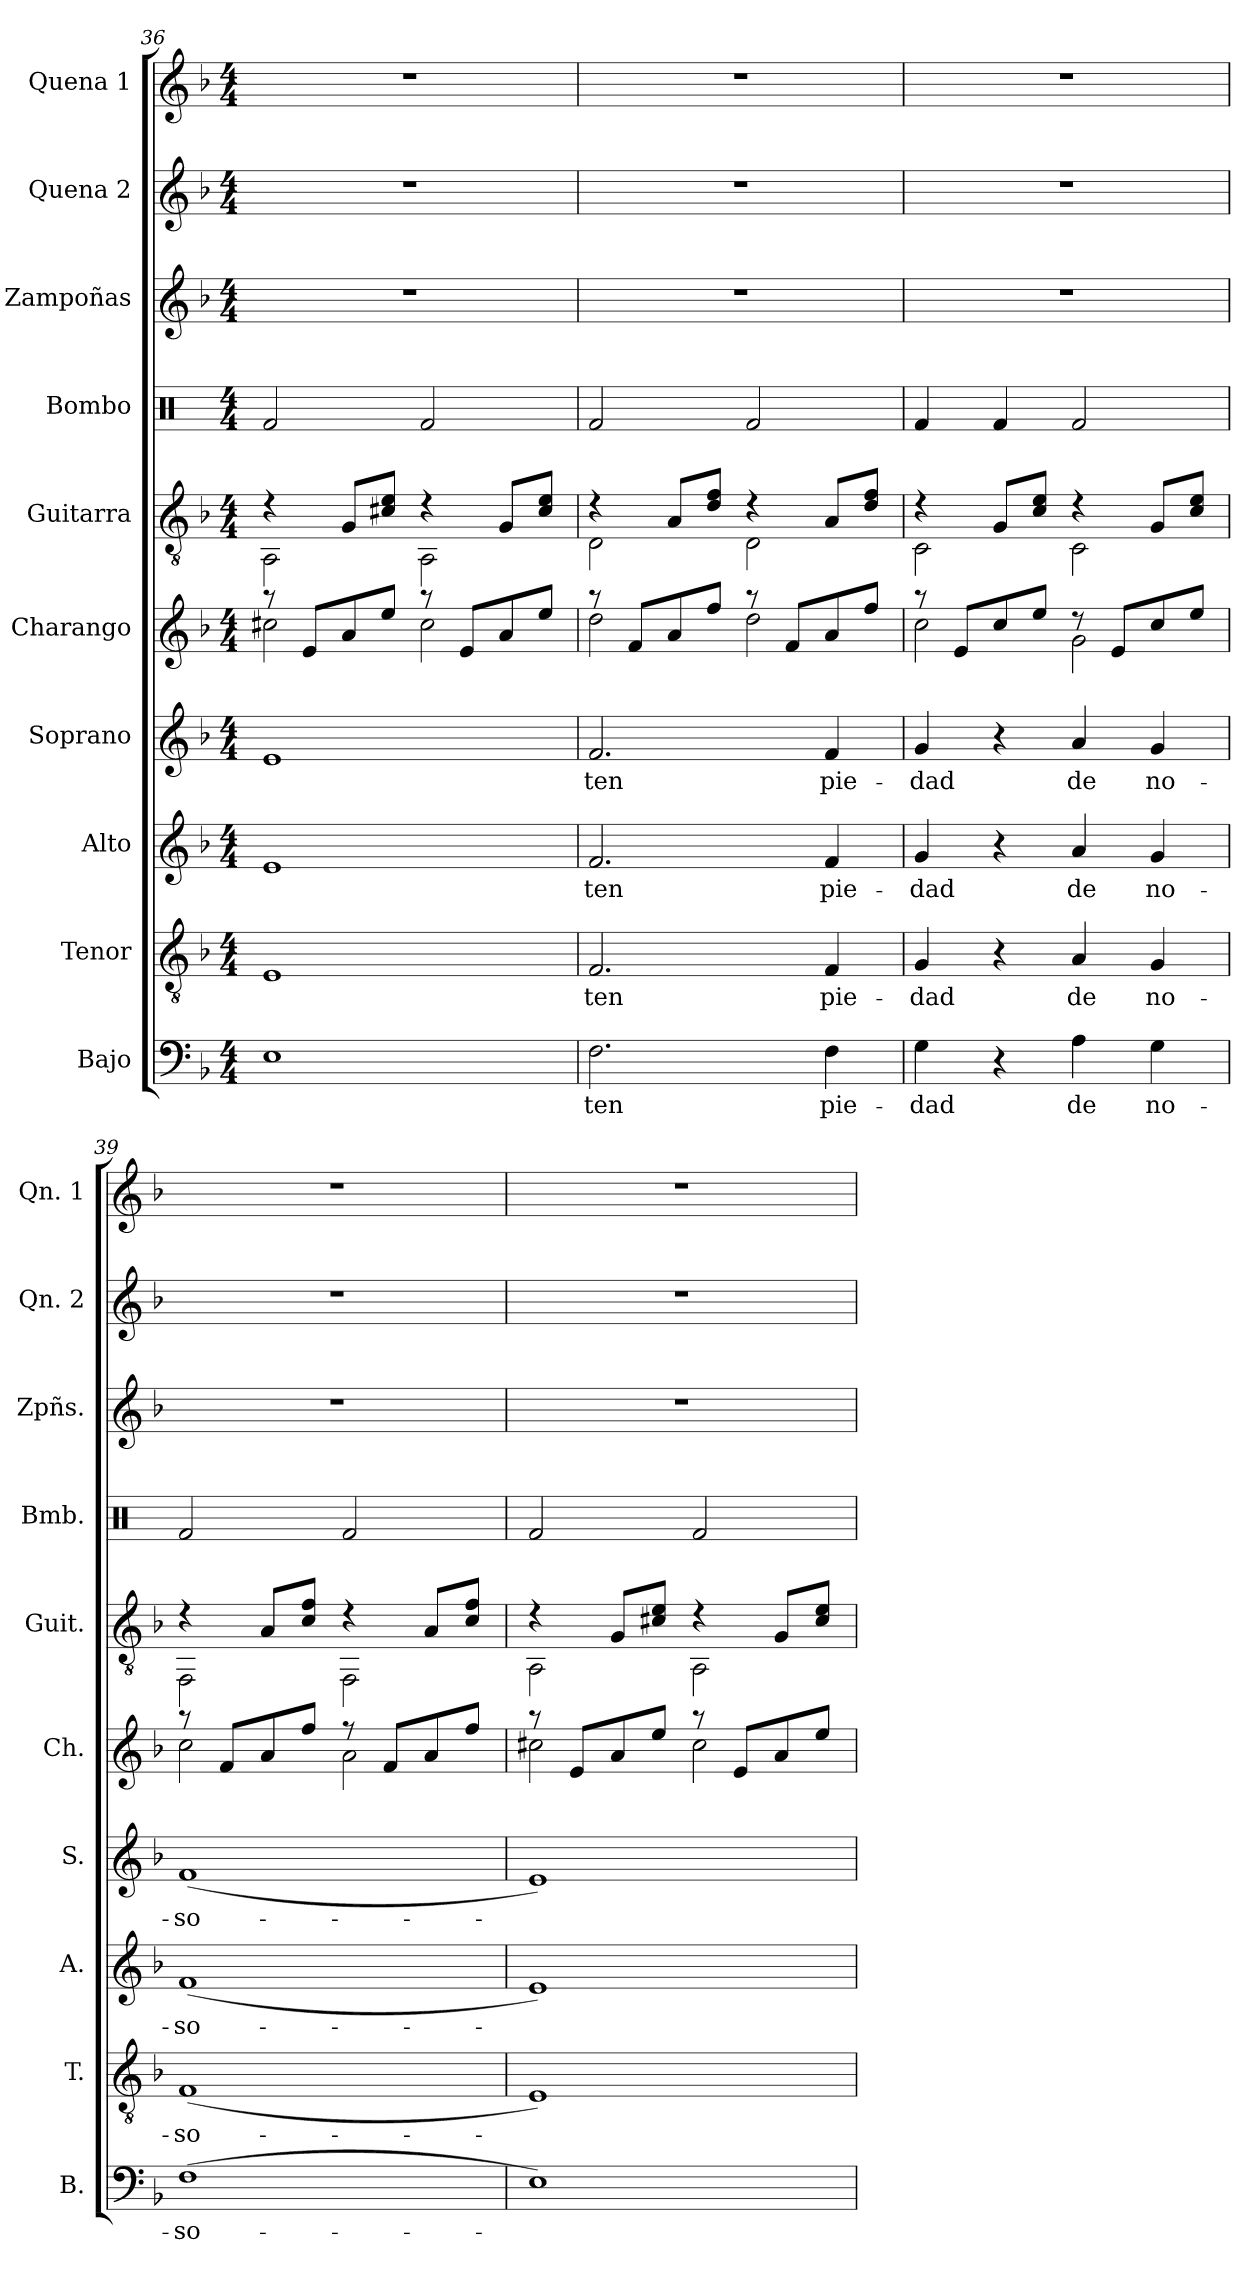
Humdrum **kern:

**kern	**text	**kern	**text	**kern	**text	**kern	**text	**kern	**kern	**kern	**kern	**kern	**kern
*part10	*part10	*part9	*part9	*part8	*part8	*part7	*part7	*part6	*part5	*part4	*part3	*part2	*part1
*staff10	*staff10	*staff9	*staff9	*staff8	*staff8	*staff7	*staff7	*staff6	*staff5	*staff4	*staff3	*staff2	*staff1
*I"Bajo	*	*I"Tenor	*	*I"Alto	*	*I"Soprano	*	*I"Charango	*I"Guitarra	*I"Bombo	*I"Zampoñas	*I"Quena 2	*I"Quena 1
*I'B.	*	*I'T.	*	*I'A.	*	*I'S.	*	*I'Ch.	*I'Guit.	*I'Bmb.	*I'Zpñs.	*I'Qn. 2	*I'Qn. 1
*clefF4	*	*clefGv2	*	*clefG2	*	*clefG2	*	*clefG2	*clefGv2	*clefX	*clefG2	*clefG2	*clefG2
*k[b-]	*	*k[b-]	*	*k[b-]	*	*k[b-]	*	*k[b-]	*k[b-]	*k[]	*k[b-]	*k[b-]	*k[b-]
*M4/4	*	*M4/4	*	*M4/4	*	*M4/4	*	*M4/4	*M4/4	*M4/4	*M4/4	*M4/4	*M4/4
=36	=36	=36	=36	=36	=36	=36	=36	=36	=36	=36	=36	=36	=36
*	*	*	*	*	*	*	*	*^	*^	*	*	*	*
1E	.	1E	.	1e	.	1e	.	8r	2cc#X\	4r	2AA\	2Rf/	1r	1r	1r
.	.	.	.	.	.	.	.	8e/L	.	.	.	.	.	.	.
.	.	.	.	.	.	.	.	8a/	.	8G/L	.	.	.	.	.
.	.	.	.	.	.	.	.	8ee/J	.	8c#X/ 8e/J	.	.	.	.	.
.	.	.	.	.	.	.	.	8r	2cc#\	4r	2AA\	2Rf/	.	.	.
.	.	.	.	.	.	.	.	8e/L	.	.	.	.	.	.	.
.	.	.	.	.	.	.	.	8a/	.	8G/L	.	.	.	.	.
.	.	.	.	.	.	.	.	8ee/J	.	8c#/ 8e/J	.	.	.	.	.
=37	=37	=37	=37	=37	=37	=37	=37	=37	=37	=37	=37	=37	=37	=37	=37
2.F\	ten	2.F/	ten	2.f/	ten	2.f/	ten	8r	2dd\	4r	2D\	2Rf/	1r	1r	1r
.	.	.	.	.	.	.	.	8f/L	.	.	.	.	.	.	.
.	.	.	.	.	.	.	.	8a/	.	8A/L	.	.	.	.	.
.	.	.	.	.	.	.	.	8ff/J	.	8d/ 8f/J	.	.	.	.	.
.	.	.	.	.	.	.	.	8r	2dd\	4r	2D\	2Rf/	.	.	.
.	.	.	.	.	.	.	.	8f/L	.	.	.	.	.	.	.
4F\	pie-	4F/	pie-	4f/	pie-	4f/	pie-	8a/	.	8A/L	.	.	.	.	.
.	.	.	.	.	.	.	.	8ff/J	.	8d/ 8f/J	.	.	.	.	.
=38	=38	=38	=38	=38	=38	=38	=38	=38	=38	=38	=38	=38	=38	=38	=38
4G\	-dad	4G/	-dad	4g/	-dad	4g/	-dad	8r	2cc\	4r	2C\	4Rf/	1r	1r	1r
.	.	.	.	.	.	.	.	8e/L	.	.	.	.	.	.	.
4r	.	4r	.	4r	.	4r	.	8cc/	.	8G/L	.	4Rf/	.	.	.
.	.	.	.	.	.	.	.	8ee/J	.	8c/ 8e/J	.	.	.	.	.
4A\	de	4A/	de	4a/	de	4a/	de	8r	2g\	4r	2C\	2Rf/	.	.	.
.	.	.	.	.	.	.	.	8e/L	.	.	.	.	.	.	.
4G\	no-	4G/	no-	4g/	no-	4g/	no-	8cc/	.	8G/L	.	.	.	.	.
.	.	.	.	.	.	.	.	8ee/J	.	8c/ 8e/J	.	.	.	.	.
=39	=39	=39	=39	=39	=39	=39	=39	=39	=39	=39	=39	=39	=39	=39	=39
(1F	-so-	(1F	-so-	(1f	-so-	(1f	-so-	8r	2cc\	4r	2FF\	2Rf/	1r	1r	1r
.	.	.	.	.	.	.	.	8f/L	.	.	.	.	.	.	.
.	.	.	.	.	.	.	.	8a/	.	8A/L	.	.	.	.	.
.	.	.	.	.	.	.	.	8ff/J	.	8c/ 8f/J	.	.	.	.	.
.	.	.	.	.	.	.	.	8r	2a\	4r	2FF\	2Rf/	.	.	.
.	.	.	.	.	.	.	.	8f/L	.	.	.	.	.	.	.
.	.	.	.	.	.	.	.	8a/	.	8A/L	.	.	.	.	.
.	.	.	.	.	.	.	.	8ff/J	.	8c/ 8f/J	.	.	.	.	.
=40	=40	=40	=40	=40	=40	=40	=40	=40	=40	=40	=40	=40	=40	=40	=40
1E)	.	1E)	.	1e)	.	1e)	.	8r	2cc#X\	4r	2AA\	2Rf/	1r	1r	1r
.	.	.	.	.	.	.	.	8e/L	.	.	.	.	.	.	.
.	.	.	.	.	.	.	.	8a/	.	8G/L	.	.	.	.	.
.	.	.	.	.	.	.	.	8ee/J	.	8c#X/ 8e/J	.	.	.	.	.
.	.	.	.	.	.	.	.	8r	2cc#\	4r	2AA\	2Rf/	.	.	.
.	.	.	.	.	.	.	.	8e/L	.	.	.	.	.	.	.
.	.	.	.	.	.	.	.	8a/	.	8G/L	.	.	.	.	.
.	.	.	.	.	.	.	.	8ee/J	.	8c#/ 8e/J	.	.	.	.	.
*	*	*	*	*	*	*	*	*v	*v	*	*	*	*	*	*
*	*	*	*	*	*	*	*	*	*v	*v	*	*	*	*
=	=	=	=	=	=	=	=	=	=	=	=	=	=
*-	*-	*-	*-	*-	*-	*-	*-	*-	*-	*-	*-	*-	*-
